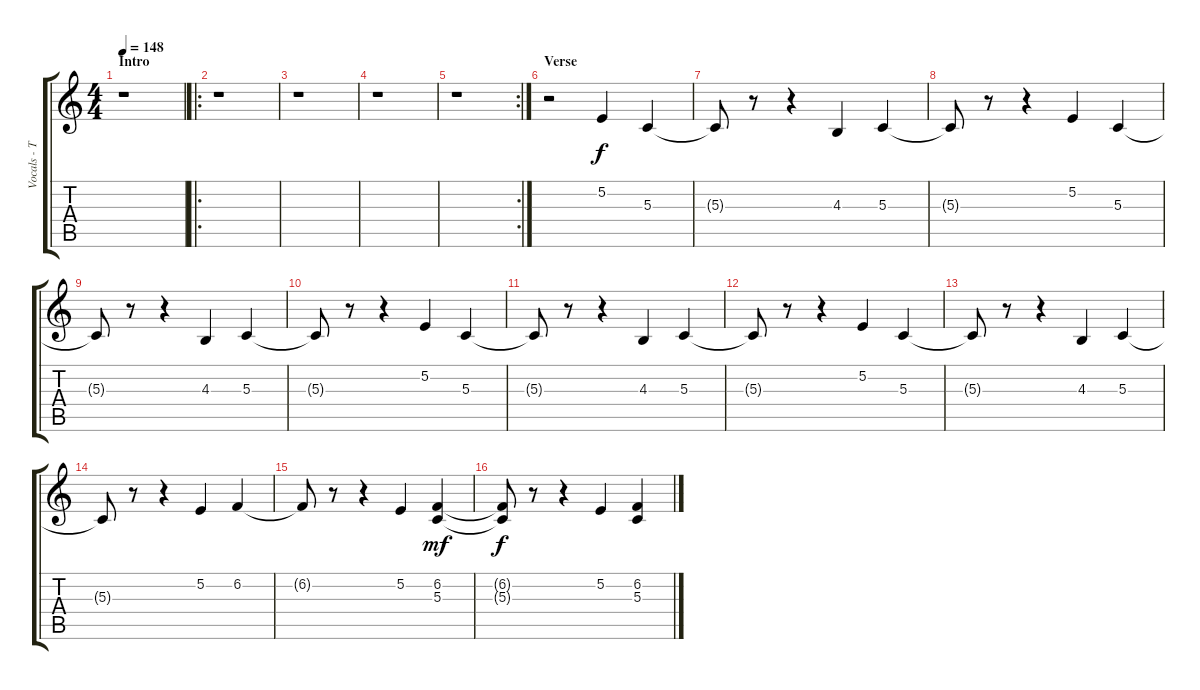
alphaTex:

\track ("Vocals - Tom" "Vocals - T") {instrument tenorsax}
\staff {score tabs}
\tuning (E4 B3 G3 D3 A2 E2) {hide}
\ts (4 4)
\section ("" "Intro")
\tempo 148
\clef g2
\ks c
r.1{dy f instrument tenorsax} |
\ro
r.1 |
r.1 |
r.1 |
\rc 2
r.1 |
\section ("" "Verse")
r.2 5.2.4 5.3.4 |
5.3{t}.8 r.8 r.4 4.3.4 5.3.4 |
5.3{t}.8 r.8 r.4 5.2.4 5.3.4 |
5.3{t}.8 r.8 r.4 4.3.4 5.3.4 |
5.3{t}.8 r.8 r.4 5.2.4 5.3.4 |
5.3{t}.8 r.8 r.4 4.3.4 5.3.4 |
5.3{t}.8 r.8 r.4 5.2.4 5.3.4 |
5.3{t}.8 r.8 r.4 4.3.4 5.3.4 |
5.3{t}.8 r.8 r.4 5.2.4 6.2.4 |
6.2{t}.8 r.8 r.4 5.2.4 (6.2 5.3).4{dy mf} |
(6.2{t} 5.3{t}).8{dy f} r.8 r.4 5.2.4 (6.2 5.3).4
